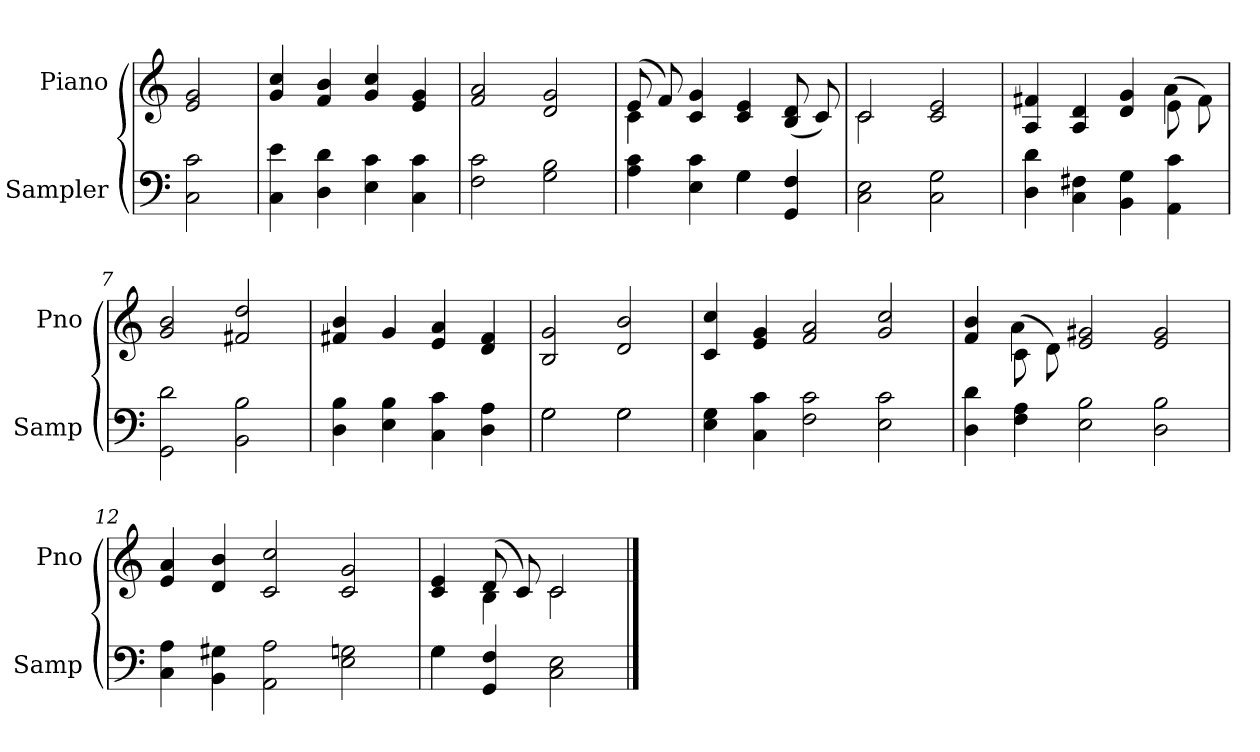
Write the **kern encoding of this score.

**kern	**kern
*part2	*part1
*staff2	*staff1
*I"Sampler	*I"Piano
*I'Samp	*I'Pno
*clefF4	*clefG2
=1	=1
2C 2c	2e 2g
=2	=2
4C 4e	4g 4cc
4D 4d	4f 4b
4E 4c	4g 4cc
4C 4c	4e 4g
=3	=3
2F 2c	2f 2a
2G 2B	2d 2g
=4	=4
*^	*^
4A 4c	2ryy	(8e/	4c
.	.	8f/)	.
4E 4c	.	4c 4g	2.ryy
4G\	4G	4c 4e	.
4GG 4F	4ryy	(8B/ 8d/	.
.	.	8c/)	.
*v	*v	*	*
=5	=5	=5
2C 2E	2c/	2c
2C 2G	2c 2e	2ryy
=6	=6	=6
4D 4d	4A 4f#X	2.ryy
4C 4F#X	4A 4d	.
4BB 4G	4d 4g	.
4AA 4c	(8e\	4a
.	8f#\)	.
*	*v	*v
=7	=7
2GG 2d	2g 2b
2BB 2B	2f#X 2dd
=8	=8
4D 4B	4f#X 4b
4E 4B	4g
4C 4c	4e 4a
4D 4A	4d 4f#
=9	=9
*^	*
2G\	2G	2B 2g
2G\	2G	2d 2b
*v	*v	*
=10	=10
4E 4G	4c 4cc
4C 4c	4e 4g
2F 2c	2f 2a
2E 2c	2g 2cc
=11	=11
*	*^
4D 4d	4f 4b	4ryy
4F 4A	(8c\	4a
.	8d\)	.
2E 2B	2e 2g#X	1ryy
2D 2B	2e 2g#	.
*	*v	*v
=12	=12
4C 4A	4e 4a
4BB 4G#X	4d 4b
2AA 2A	2c 2cc
2E 2Gn	2c 2g
=13	=13
*^	*^
4G\	4G	4c 4e	4ryy
4GG 4F	2.ryy	(8d/	4B
.	.	8c/)	.
2C 2E	.	2c/	2c
*v	*v	*	*
*	*v	*v
==	==
*-	*-
